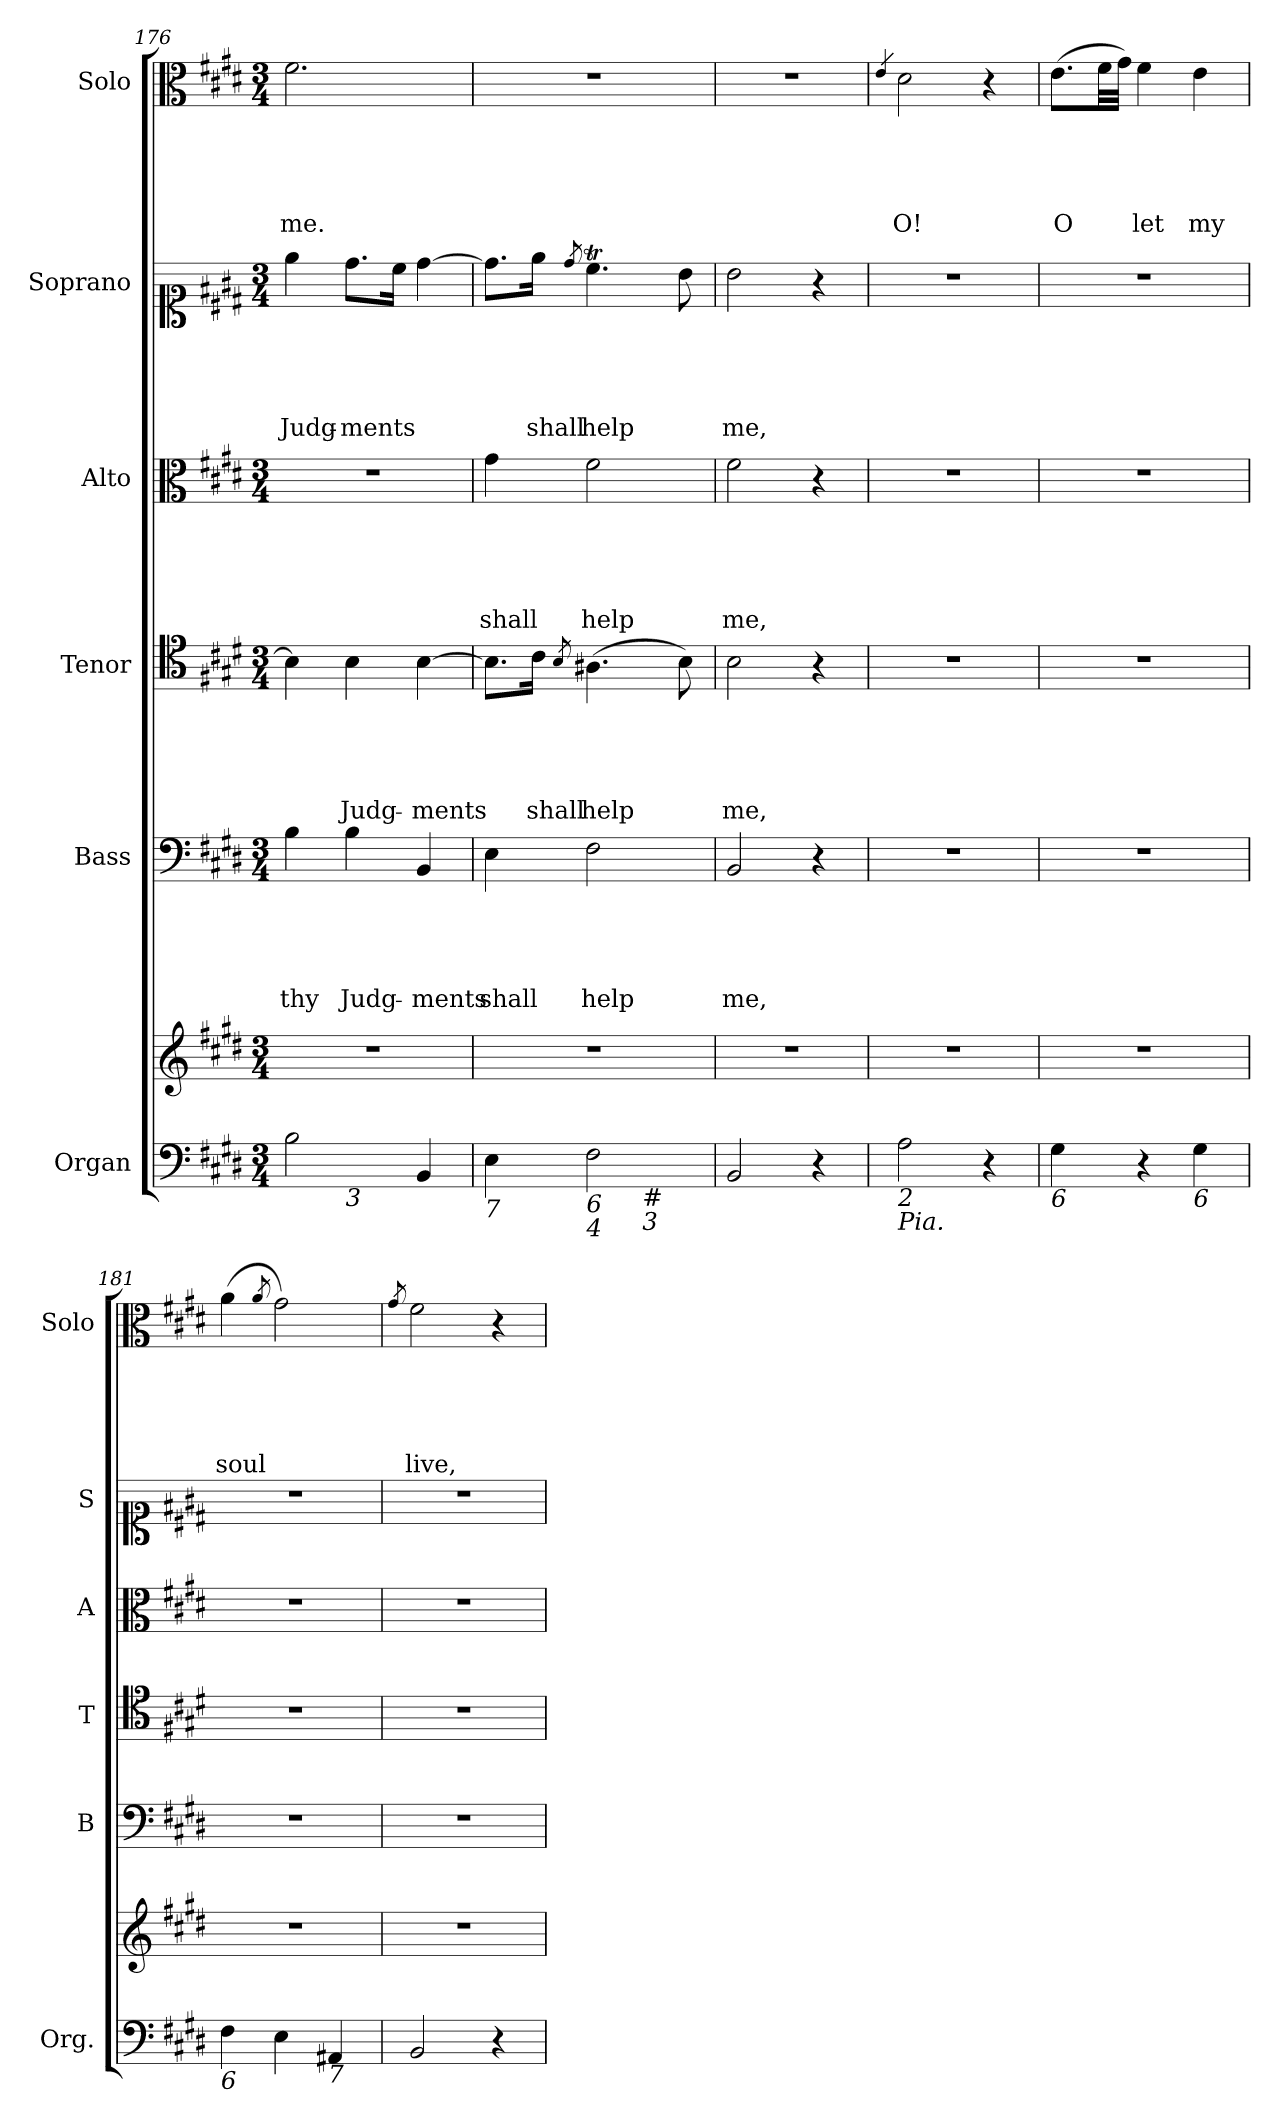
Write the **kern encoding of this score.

**kern	**kern	**kern	**text	**text	**text	**text	**text	**kern	**text	**text	**text	**text	**text	**kern	**text	**text	**text	**text	**text	**kern	**text	**text	**text	**text	**text	**kern	**text	**text	**text	**text	**text
*part6	*part6	*part5	*part5	*part5	*part5	*part5	*part5	*part4	*part4	*part4	*part4	*part4	*part4	*part3	*part3	*part3	*part3	*part3	*part3	*part2	*part2	*part2	*part2	*part2	*part2	*part1	*part1	*part1	*part1	*part1	*part1
*staff7	*staff6	*staff5	*staff5	*staff5	*staff5	*staff5	*staff5	*staff4	*staff4	*staff4	*staff4	*staff4	*staff4	*staff3	*staff3	*staff3	*staff3	*staff3	*staff3	*staff2	*staff2	*staff2	*staff2	*staff2	*staff2	*staff1	*staff1	*staff1	*staff1	*staff1	*staff1
*I"Organ	*	*I"Bass	*	*	*	*	*	*I"Tenor	*	*	*	*	*	*I"Alto	*	*	*	*	*	*I"Soprano	*	*	*	*	*	*I"Solo	*	*	*	*	*
*I'Org.	*	*I'B	*	*	*	*	*	*I'T	*	*	*	*	*	*I'A	*	*	*	*	*	*I'S	*	*	*	*	*	*I'Solo	*	*	*	*	*
*clefF4	*clefG2	*clefF4	*	*	*	*	*	*clefC4	*	*	*	*	*	*clefC3	*	*	*	*	*	*clefC1	*	*	*	*	*	*clefC3	*	*	*	*	*
*k[f#c#g#d#]	*k[f#c#g#d#]	*k[f#c#g#d#]	*	*	*	*	*	*k[f#c#g#d#]	*	*	*	*	*	*k[f#c#g#d#]	*	*	*	*	*	*k[f#c#g#d#]	*	*	*	*	*	*k[f#c#g#d#]	*	*	*	*	*
*E:	*E:	*E:	*	*	*	*	*	*E:	*	*	*	*	*	*E:	*	*	*	*	*	*E:	*	*	*	*	*	*E:	*	*	*	*	*
*M3/4	*M3/4	*M3/4	*	*	*	*	*	*M3/4	*	*	*	*	*	*M3/4	*	*	*	*	*	*M3/4	*	*	*	*	*	*M3/4	*	*	*	*	*
=176	=176	=176	=176	=176	=176	=176	=176	=176	=176	=176	=176	=176	=176	=176	=176	=176	=176	=176	=176	=176	=176	=176	=176	=176	=176	=176	=176	=176	=176	=176	=176
!LO:TX:b:i:t=4	!	!	!	!	!	!	!	!	!	!	!	!	!	!	!	!	!	!	!	!	!	!	!	!	!	!	!	!	!	!	!
!	!	!	!	!	!	!	!LO:LY:b	!	!	!	!	!	!	!	!	!	!	!	!	!	!	!	!	!	!LO:LY:b	!	!	!	!	!	!LO:LY:b
*^	*	*	*	*	*	*	*	*	*	*	*	*	*	*	*	*	*	*	*	*	*	*	*	*	*	*	*	*	*	*	*
2B\	4ryy	2.r	4B\	.	.	.	.	thy	4B\]	.	.	.	.	.	2.r	.	.	.	.	.	4ee\	.	.	.	.	Judg-	2.f#\	.	.	.	.	me.
!	!LO:TX:b:i:t=3	!	!	!	!	!	!	!	!	!	!	!	!	!	!	!	!	!	!	!	!	!	!	!	!	!	!	!	!	!	!	!
!	!	!	!	!	!	!	!	!LO:LY:b	!	!	!	!	!	!LO:LY:b	!	!	!	!	!	!	!	!	!	!	!	!LO:LY:b	!	!	!	!	!	!
.	2ryy	.	4B\	.	.	.	.	Judg-	4B\	.	.	.	.	Judg-	.	.	.	.	.	.	8.dd#\L	.	.	.	.	-ments	.	.	.	.	.	.
.	.	.	.	.	.	.	.	.	.	.	.	.	.	.	.	.	.	.	.	.	16cc#\Jk	.	.	.	.	.	.	.	.	.	.	.
!	!	!	!	!	!	!	!	!LO:LY:b	!	!	!	!	!	!LO:LY:b	!	!	!	!	!	!	!	!	!	!	!	!	!	!	!	!	!	!
4BB/	.	.	4BB/	.	.	.	.	-ments	[4B\	.	.	.	.	-ments	.	.	.	.	.	.	[4dd#\	.	.	.	.	.	.	.	.	.	.	.
=177	=177	=177	=177	=177	=177	=177	=177	=177	=177	=177	=177	=177	=177	=177	=177	=177	=177	=177	=177	=177	=177	=177	=177	=177	=177	=177	=177	=177	=177	=177	=177	=177
!LO:TX:b:i:t=7	!	!	!	!	!	!	!	!	!	!	!	!	!	!	!	!	!	!	!	!	!	!	!	!	!	!	!	!	!	!	!	!
!	!	!	!	!	!	!	!	!LO:LY:b	!	!	!	!	!	!	!	!	!	!	!	!LO:LY:b	!	!	!	!	!	!	!	!	!	!	!	!
4E\	2ryy	2.r	4E\	.	.	.	.	shall	8.B\L]	.	.	.	.	.	4g#\	.	.	.	.	shall	8.dd#\L]	.	.	.	.	.	2.r	.	.	.	.	.
!	!	!	!	!	!	!	!	!	!	!	!	!	!	!LO:LY:b	!	!	!	!	!	!	!	!	!	!	!	!LO:LY:b	!	!	!	!	!	!
.	.	.	.	.	.	.	.	.	16c#\Jk	.	.	.	.	shall	.	.	.	.	.	.	16ee\Jk	.	.	.	.	shall	.	.	.	.	.	.
.	.	.	.	.	.	.	.	.	8qB/	.	.	.	.	.	.	.	.	.	.	.	8qdd#/	.	.	.	.	.	.	.	.	.	.	.
!LO:TX:b:i:t=6	!	!	!	!	!	!	!	!	!	!	!	!	!	!	!	!	!	!	!	!	!	!	!	!	!	!	!	!	!	!	!	!
!LO:TX:b:i:t=4	!	!	!	!	!	!	!	!	!	!	!	!	!	!	!	!	!	!	!	!	!	!	!	!	!	!	!	!	!	!	!	!
!	!	!	!	!	!	!	!	!LO:LY:b	!	!	!	!	!	!LO:LY:b	!	!	!	!	!	!LO:LY:b	!	!	!	!	!	!LO:LY:b	!	!	!	!	!	!
2F#\	.	.	2F#\	.	.	.	.	help	(>4.A#X\	.	.	.	.	help	2f#\	.	.	.	.	help	4.cc#T\	.	.	.	.	help	.	.	.	.	.	.
!	!LO:TX:b:i:t=#	!	!	!	!	!	!	!	!	!	!	!	!	!	!	!	!	!	!	!	!	!	!	!	!	!	!	!	!	!	!	!
!	!LO:TX:b:i:t=3	!	!	!	!	!	!	!	!	!	!	!	!	!	!	!	!	!	!	!	!	!	!	!	!	!	!	!	!	!	!	!
.	4ryy	.	.	.	.	.	.	.	.	.	.	.	.	.	.	.	.	.	.	.	.	.	.	.	.	.	.	.	.	.	.	.
.	.	.	.	.	.	.	.	.	8B\)	.	.	.	.	.	.	.	.	.	.	.	8b\	.	.	.	.	.	.	.	.	.	.	.
=178	=178	=178	=178	=178	=178	=178	=178	=178	=178	=178	=178	=178	=178	=178	=178	=178	=178	=178	=178	=178	=178	=178	=178	=178	=178	=178	=178	=178	=178	=178	=178	=178
!	!	!	!	!	!	!	!	!LO:LY:b	!	!	!	!	!	!LO:LY:b	!	!	!	!	!	!LO:LY:b	!	!	!	!	!	!LO:LY:b	!	!	!	!	!	!
*v	*v	*	*	*	*	*	*	*	*	*	*	*	*	*	*	*	*	*	*	*	*	*	*	*	*	*	*	*	*	*	*	*
2BB/	2.r	2BB/	.	.	.	.	me,	2B\	.	.	.	.	me,	2f#\	.	.	.	.	me,	2b\	.	.	.	.	me,	2.r	.	.	.	.	.
4r	.	4r	.	.	.	.	.	4r	.	.	.	.	.	4r	.	.	.	.	.	4r	.	.	.	.	.	.	.	.	.	.	.
=179	=179	=179	=179	=179	=179	=179	=179	=179	=179	=179	=179	=179	=179	=179	=179	=179	=179	=179	=179	=179	=179	=179	=179	=179	=179	=179	=179	=179	=179	=179	=179
.	.	.	.	.	.	.	.	.	.	.	.	.	.	.	.	.	.	.	.	.	.	.	.	.	.	4qe/	.	.	.	.	.
!LO:TX:b:i:t=2	!	!	!	!	!	!	!	!	!	!	!	!	!	!	!	!	!	!	!	!	!	!	!	!	!	!	!	!	!	!	!
!LO:TX:b:i:t=Pia.	!	!	!	!	!	!	!	!	!	!	!	!	!	!	!	!	!	!	!	!	!	!	!	!	!	!	!	!	!	!	!
!	!	!	!	!	!	!	!	!	!	!	!	!	!	!	!	!	!	!	!	!	!	!	!	!	!	!	!	!	!	!	!LO:LY:b
2A\	2.r	2.r	.	.	.	.	.	2.r	.	.	.	.	.	2.r	.	.	.	.	.	2.r	.	.	.	.	.	2d#\	.	.	.	.	O!
4r	.	.	.	.	.	.	.	.	.	.	.	.	.	.	.	.	.	.	.	.	.	.	.	.	.	4r	.	.	.	.	.
!!LO:LB:g=z
=180	=180	=180	=180	=180	=180	=180	=180	=180	=180	=180	=180	=180	=180	=180	=180	=180	=180	=180	=180	=180	=180	=180	=180	=180	=180	=180	=180	=180	=180	=180	=180
!LO:TX:b:i:t=6	!	!	!	!	!	!	!	!	!	!	!	!	!	!	!	!	!	!	!	!	!	!	!	!	!	!	!	!	!	!	!
!	!	!	!	!	!	!	!	!	!	!	!	!	!	!	!	!	!	!	!	!	!	!	!	!	!	!	!	!	!	!	!LO:LY:b
4G#\	2.r	2.r	.	.	.	.	.	2.r	.	.	.	.	.	2.r	.	.	.	.	.	2.r	.	.	.	.	.	(>8.e\L	.	.	.	.	O
.	.	.	.	.	.	.	.	.	.	.	.	.	.	.	.	.	.	.	.	.	.	.	.	.	.	32f#\LL	.	.	.	.	.
.	.	.	.	.	.	.	.	.	.	.	.	.	.	.	.	.	.	.	.	.	.	.	.	.	.	32g#\JJJ)	.	.	.	.	.
!	!	!	!	!	!	!	!	!	!	!	!	!	!	!	!	!	!	!	!	!	!	!	!	!	!	!	!	!	!	!	!LO:LY:b
4r	.	.	.	.	.	.	.	.	.	.	.	.	.	.	.	.	.	.	.	.	.	.	.	.	.	4f#\	.	.	.	.	let
!LO:TX:b:i:t=6	!	!	!	!	!	!	!	!	!	!	!	!	!	!	!	!	!	!	!	!	!	!	!	!	!	!	!	!	!	!	!
!	!	!	!	!	!	!	!	!	!	!	!	!	!	!	!	!	!	!	!	!	!	!	!	!	!	!	!	!	!	!	!LO:LY:b
4G#\	.	.	.	.	.	.	.	.	.	.	.	.	.	.	.	.	.	.	.	.	.	.	.	.	.	4e\	.	.	.	.	my
=181	=181	=181	=181	=181	=181	=181	=181	=181	=181	=181	=181	=181	=181	=181	=181	=181	=181	=181	=181	=181	=181	=181	=181	=181	=181	=181	=181	=181	=181	=181	=181
!LO:TX:b:i:t=6	!	!	!	!	!	!	!	!	!	!	!	!	!	!	!	!	!	!	!	!	!	!	!	!	!	!	!	!	!	!	!
!	!	!	!	!	!	!	!	!	!	!	!	!	!	!	!	!	!	!	!	!	!	!	!	!	!	!	!	!	!	!	!LO:LY:b
4F#\	2.r	2.r	.	.	.	.	.	2.r	.	.	.	.	.	2.r	.	.	.	.	.	2.r	.	.	.	.	.	(>4a\	.	.	.	.	soul
.	.	.	.	.	.	.	.	.	.	.	.	.	.	.	.	.	.	.	.	.	.	.	.	.	.	8qa/	.	.	.	.	.
4E\	.	.	.	.	.	.	.	.	.	.	.	.	.	.	.	.	.	.	.	.	.	.	.	.	.	2g#\)	.	.	.	.	.
!LO:TX:b:i:t=7	!	!	!	!	!	!	!	!	!	!	!	!	!	!	!	!	!	!	!	!	!	!	!	!	!	!	!	!	!	!	!
4AA#X/	.	.	.	.	.	.	.	.	.	.	.	.	.	.	.	.	.	.	.	.	.	.	.	.	.	.	.	.	.	.	.
=182	=182	=182	=182	=182	=182	=182	=182	=182	=182	=182	=182	=182	=182	=182	=182	=182	=182	=182	=182	=182	=182	=182	=182	=182	=182	=182	=182	=182	=182	=182	=182
.	.	.	.	.	.	.	.	.	.	.	.	.	.	.	.	.	.	.	.	.	.	.	.	.	.	8qg#/	.	.	.	.	.
!	!	!	!	!	!	!	!	!	!	!	!	!	!	!	!	!	!	!	!	!	!	!	!	!	!	!	!	!	!	!	!LO:LY:b
2BB/	2.r	2.r	.	.	.	.	.	2.r	.	.	.	.	.	2.r	.	.	.	.	.	2.r	.	.	.	.	.	2f#\	.	.	.	.	live,
4r	.	.	.	.	.	.	.	.	.	.	.	.	.	.	.	.	.	.	.	.	.	.	.	.	.	4r	.	.	.	.	.
=	=	=	=	=	=	=	=	=	=	=	=	=	=	=	=	=	=	=	=	=	=	=	=	=	=	=	=	=	=	=	=
*-	*-	*-	*-	*-	*-	*-	*-	*-	*-	*-	*-	*-	*-	*-	*-	*-	*-	*-	*-	*-	*-	*-	*-	*-	*-	*-	*-	*-	*-	*-	*-
